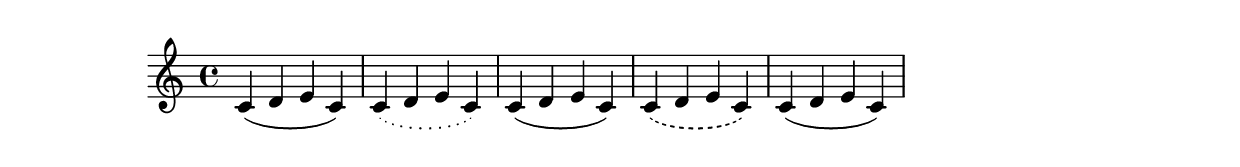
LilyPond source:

%% Do not edit this file; it is auto-generated from LSR http://lsr.dsi.unimi.it
%% This file is in the public domain.
\version "2.11.38"

\header {
  lsrtags = "expressive-marks, editorial-and-educational-use"
 texidoc = "
The appearance of slurs may be changed from solid to dotted or dashed.


" }
% begin verbatim
\relative c'{
  c( d e  c) |
  \slurDotted
  c( d e  c) |
  \slurSolid
  c( d e  c) |
  \slurDashed
  c( d e  c) |
  \slurSolid
  c( d e  c) |
}





